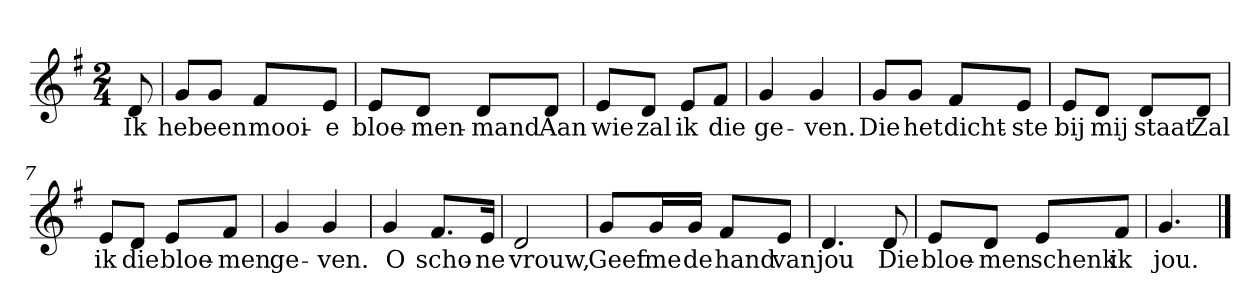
**kern	**text
*part1	*part1
*staff1	*staff1
*clefG2	*
*k[f#]	*
*G:	*
*M2/4	*
*MM120	*
=	=
8d	Ik
=1	=1
8g/L	heb
8g/J	een
8f#/L	mooi-
8e/J	-e
=2	=2
8e/L	bloe-
8d/J	-men-
8d/L	-mand
8d/J	Aan
=3	=3
8e/L	wie
8d/J	zal
8e/L	ik
8f#/J	die
=4	=4
4g	ge-
4g	-ven.
=5	=5
8g/L	Die
8g/J	het
8f#/L	dicht-
8e/J	-ste
=6	=6
8e/L	bij
8d/J	mij
8d/L	staat
8d/J	Zal
=7	=7
8e/L	ik
8d/J	die
8e/L	bloe-
8f#/J	-men
=8	=8
4g	ge-
4g	-ven.
=9	=9
4g	O
8.f#/L	scho-
16e/Jk	-ne
=10	=10
2d	vrouw,
=11	=11
8g/L	Geef
16g/L	me
16g/JJ	de
8f#/L	hand
8e/J	van
=12	=12
4.d	jou
8d	Die
=13	=13
8e/L	bloe-
8d/J	-men
8e/L	schenk
8f#/J	ik
=14	=14
4.g	jou.
==	==
*-	*-
